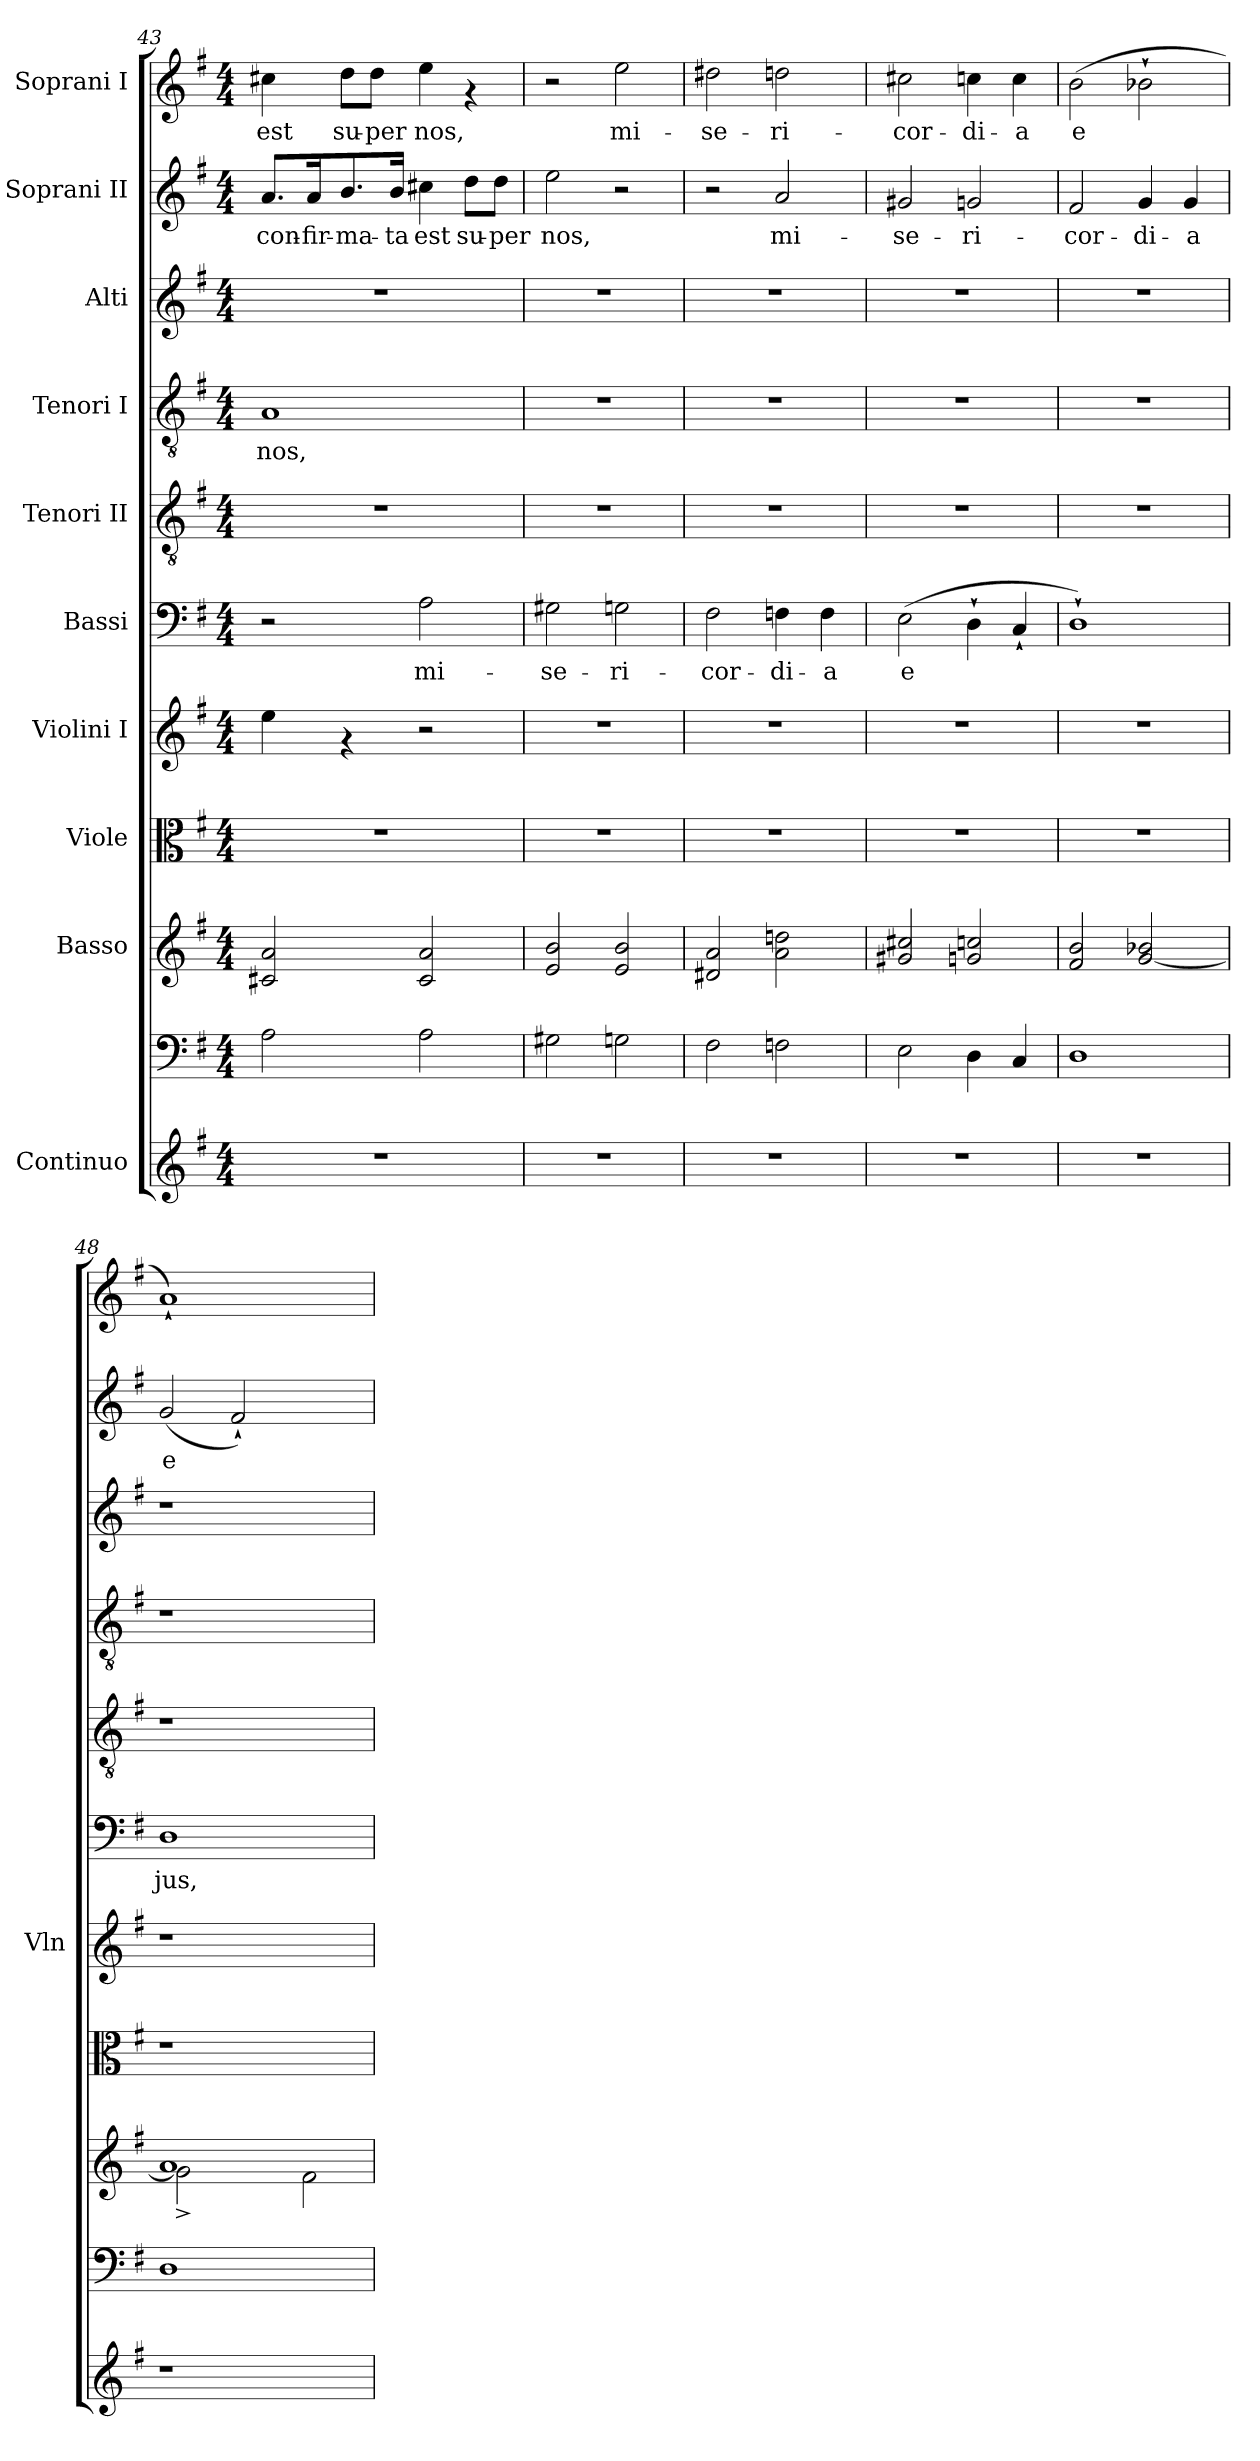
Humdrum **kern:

**kern	**kern	**kern	**kern	**kern	**kern	**text	**kern	**kern	**text	**kern	**kern	**text	**kern	**text
*part10	*part10	*part9	*part8	*part7	*part6	*part6	*part5	*part4	*part4	*part3	*part2	*part2	*part1	*part1
*staff11	*staff10	*staff9	*staff8	*staff7	*staff6	*staff6	*staff5	*staff4	*staff4	*staff3	*staff2	*staff2	*staff1	*staff1
*I"Continuo	*	*I"Basso	*I"Viole	*I"Violini I	*I"Bassi	*	*I"Tenori II	*I"Tenori I	*	*I"Alti	*I"Soprani II	*	*I"Soprani I	*
*	*	*	*	*I'Vln	*	*	*	*	*	*	*	*	*	*
*clefG2	*clefF4	*clefG2	*clefC3	*clefG2	*clefF4	*	*clefGv2	*clefGv2	*	*clefG2	*clefG2	*	*clefG2	*
*k[f#]	*k[f#]	*k[f#]	*k[f#]	*k[f#]	*k[f#]	*	*k[f#]	*k[f#]	*	*k[f#]	*k[f#]	*	*k[f#]	*
*G:	*G:	*G:	*G:	*G:	*G:	*	*G:	*G:	*	*G:	*G:	*	*G:	*
*M4/4	*M4/4	*M4/4	*M4/4	*M4/4	*M4/4	*	*M4/4	*M4/4	*	*M4/4	*M4/4	*	*M4/4	*
=43	=43	=43	=43	=43	=43	=43	=43	=43	=43	=43	=43	=43	=43	=43
!	!	!	!	!	!	!	!	!	!LO:LY:b	!	!	!LO:LY:b	!	!LO:LY:b
1r	2A\	2a/ 2c#X/	1r	4ee\	2r	.	1r	1A	nos,	1r	8.a/L	con-	4cc#X\	est
!	!	!	!	!	!	!	!	!	!	!	!	!LO:LY:b	!	!
.	.	.	.	.	.	.	.	.	.	.	16a/	-fir-	.	.
!	!	!	!	!	!	!	!	!	!	!	!	!LO:LY:b	!	!LO:LY:b
.	.	.	.	4rf	.	.	.	.	.	.	8.b/	-ma-	8dd\L	su-
!	!	!	!	!	!	!	!	!	!	!	!	!	!	!LO:LY:b
.	.	.	.	.	.	.	.	.	.	.	.	.	8dd\J	-per
!	!	!	!	!	!	!	!	!	!	!	!	!LO:LY:b	!	!
.	.	.	.	.	.	.	.	.	.	.	16b/J	-ta	.	.
!	!	!	!	!	!	!LO:LY:b	!	!	!	!	!	!LO:LY:b	!	!LO:LY:b
.	2A\	2a/ 2c#/	.	2r	2A\	mi-	.	.	.	.	4cc#X\	est	4ee\	nos,
!	!	!	!	!	!	!	!	!	!	!	!	!LO:LY:b	!	!
.	.	.	.	.	.	.	.	.	.	.	8dd\L	su-	4rf	.
!	!	!	!	!	!	!	!	!	!	!	!	!LO:LY:b	!	!
.	.	.	.	.	.	.	.	.	.	.	8dd\J	-per	.	.
=44	=44	=44	=44	=44	=44	=44	=44	=44	=44	=44	=44	=44	=44	=44
!	!	!	!	!	!	!LO:LY:b	!	!	!	!	!	!LO:LY:b	!	!
1r	2G#X\	2b/ 2e/	1r	1r	2G#X\	-se-	1r	1r	.	1r	2ee\	nos,	2r	.
!	!	!	!	!	!	!LO:LY:b	!	!	!	!	!	!	!	!LO:LY:b
.	2Gn\	2b/ 2e/	.	.	2Gn\	-ri-	.	.	.	.	2r	.	2ee\	mi-
!!LO:PB:g=z
=45	=45	=45	=45	=45	=45	=45	=45	=45	=45	=45	=45	=45	=45	=45
!	!	!	!	!	!	!LO:LY:b	!	!	!	!	!	!	!	!LO:LY:b
1r	2F#\	2a/ 2d#X/	1r	1r	2F#\	-cor-	1r	1r	.	1r	2r	.	2dd#X\	-se-
!	!	!	!	!	!	!LO:LY:b	!	!	!	!	!	!LO:LY:b	!	!LO:LY:b
.	2Fn\	2ddn\ 2a\	.	.	4Fn\	-di-	.	.	.	.	2a/	mi-	2ddn\	-ri-
!	!	!	!	!	!	!LO:LY:b	!	!	!	!	!	!	!	!
.	.	.	.	.	4F\	-a	.	.	.	.	.	.	.	.
=46	=46	=46	=46	=46	=46	=46	=46	=46	=46	=46	=46	=46	=46	=46
!	!	!	!	!	!	!LO:LY:b	!	!	!	!	!	!LO:LY:b	!	!LO:LY:b
1r	2E\	2cc#X/ 2g#X/	1r	1r	(>2E\	e-	1r	1r	.	1r	2g#X/	-se-	2cc#X\	-cor-
!	!	!	!	!	!	!LO:LY:b	!	!	!	!	!	!LO:LY:b	!	!LO:LY:b
.	4D\	2ccn/ 2gn/	.	.	4D`>\	--	.	.	.	.	2gn/	-ri-	4ccn\	-di-
!	!	!	!	!	!	!LO:LY:b	!	!	!	!	!	!	!	!LO:LY:b
.	4C/	.	.	.	4C`</	--	.	.	.	.	.	.	4cc\	-a
=47	=47	=47	=47	=47	=47	=47	=47	=47	=47	=47	=47	=47	=47	=47
!	!	!	!	!	!	!	!	!	!	!	!	!LO:LY:b	!	!LO:LY:b
1r	1D	2b/ 2f#/	1r	1r	1D`>)	.	1r	1r	.	1r	2f#/	-cor-	(>2b\	e-
!	!	!	!	!	!	!	!	!	!	!	!	!LO:LY:b	!	!LO:LY:b
.	.	2b-X/ [<2g/	.	.	.	.	.	.	.	.	4g/	-di-	2b-X`>\	--
!	!	!	!	!	!	!	!	!	!	!	!	!LO:LY:b	!	!
.	.	.	.	.	.	.	.	.	.	.	4g/	-a	.	.
=48	=48	=48	=48	=48	=48	=48	=48	=48	=48	=48	=48	=48	=48	=48
*	*	*^	*	*	*	*	*	*	*	*	*	*	*	*
!	!	!	!	!	!	!	!LO:LY:b	!	!	!	!	!	!LO:LY:b	!	!
1r	1D	1a	2g^>\]	1r	1r	1D	-jus,	1r	1r	.	1r	(>2g/	e-	1a`<)	.
!	!	!	!	!	!	!	!	!	!	!	!	!	!LO:LY:b	!	!
.	.	.	1ryy	.	.	.	.	.	.	.	.	2f#`</)	--	.	.
2ryy	2ryy	2f#\	.	2ryy	2ryy	2ryy	.	2ryy	2ryy	.	2ryy	2ryy	.	2ryy	.
*	*	*v	*v	*	*	*	*	*	*	*	*	*	*	*	*
=	=	=	=	=	=	=	=	=	=	=	=	=	=	=
*-	*-	*-	*-	*-	*-	*-	*-	*-	*-	*-	*-	*-	*-	*-
